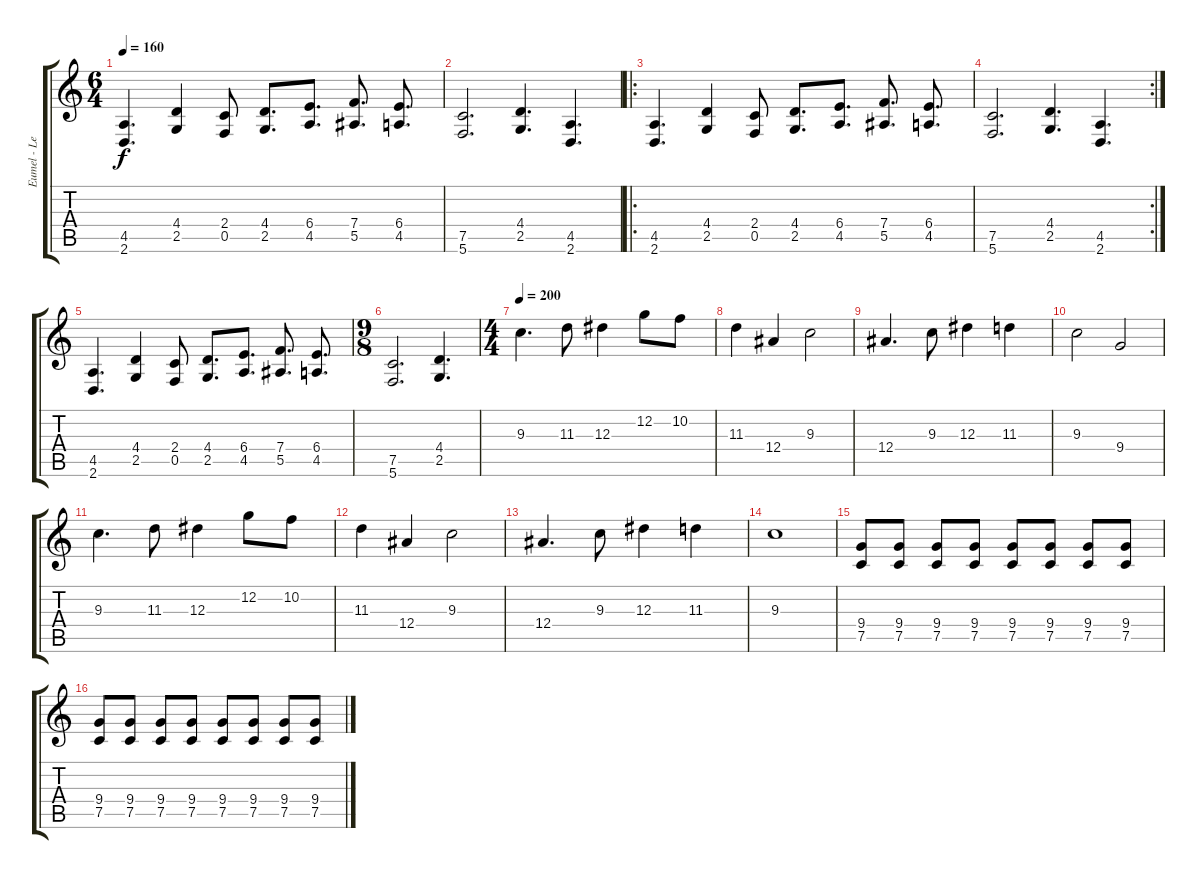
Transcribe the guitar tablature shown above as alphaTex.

\track ("Eumel - Lead Guitar" "Eumel - Le") {instrument distortionguitar}
\staff {score tabs}
\tuning (C4 G3 Eb3 Bb2 F2 C2) {hide}
\ts (6 4)
\tempo 160
\clef g2
\ks c
(4.5 2.6).4{d dy f} (4.4 2.5).4 (2.4 0.5).8 (4.4 2.5).8{d} (6.4 4.5).8{d} (7.4 5.5).8{d} (6.4 4.5).8{d} |
(7.5 5.6).2{d} (4.4 2.5).4{d} (4.5 2.6).4{d} |
\ro
(4.5 2.6).4{d} (4.4 2.5).4 (2.4 0.5).8 (4.4 2.5).8{d} (6.4 4.5).8{d} (7.4 5.5).8{d} (6.4 4.5).8{d} |
\rc 2
(7.5 5.6).2{d} (4.4 2.5).4{d} (4.5 2.6).4{d} |
(4.5 2.6).4{d} (4.4 2.5).4 (2.4 0.5).8 (4.4 2.5).8{d} (6.4 4.5).8{d} (7.4 5.5).8{d} (6.4 4.5).8{d} |
\ts (9 8)
(7.5 5.6).2{d} (4.4 2.5).4{d} |
\ts (4 4)
\tempo 200
9.3.4{d} 11.3.8 12.3.4 12.2.8 10.2.8 |
11.3.4 12.4.4 9.3.2 |
12.4.4{d} 9.3.8 12.3.4 11.3.4 |
9.3.2 9.4.2 |
9.3.4{d} 11.3.8 12.3.4 12.2.8 10.2.8 |
11.3.4 12.4.4 9.3.2 |
12.4.4{d} 9.3.8 12.3.4 11.3.4 |
9.3.1 |
(9.4 7.5).8 (9.4 7.5).8 (9.4 7.5).8 (9.4 7.5).8 (9.4 7.5).8 (9.4 7.5).8 (9.4 7.5).8 (9.4 7.5).8 |
(9.4 7.5).8 (9.4 7.5).8 (9.4 7.5).8 (9.4 7.5).8 (9.4 7.5).8 (9.4 7.5).8 (9.4 7.5).8 (9.4 7.5).8
